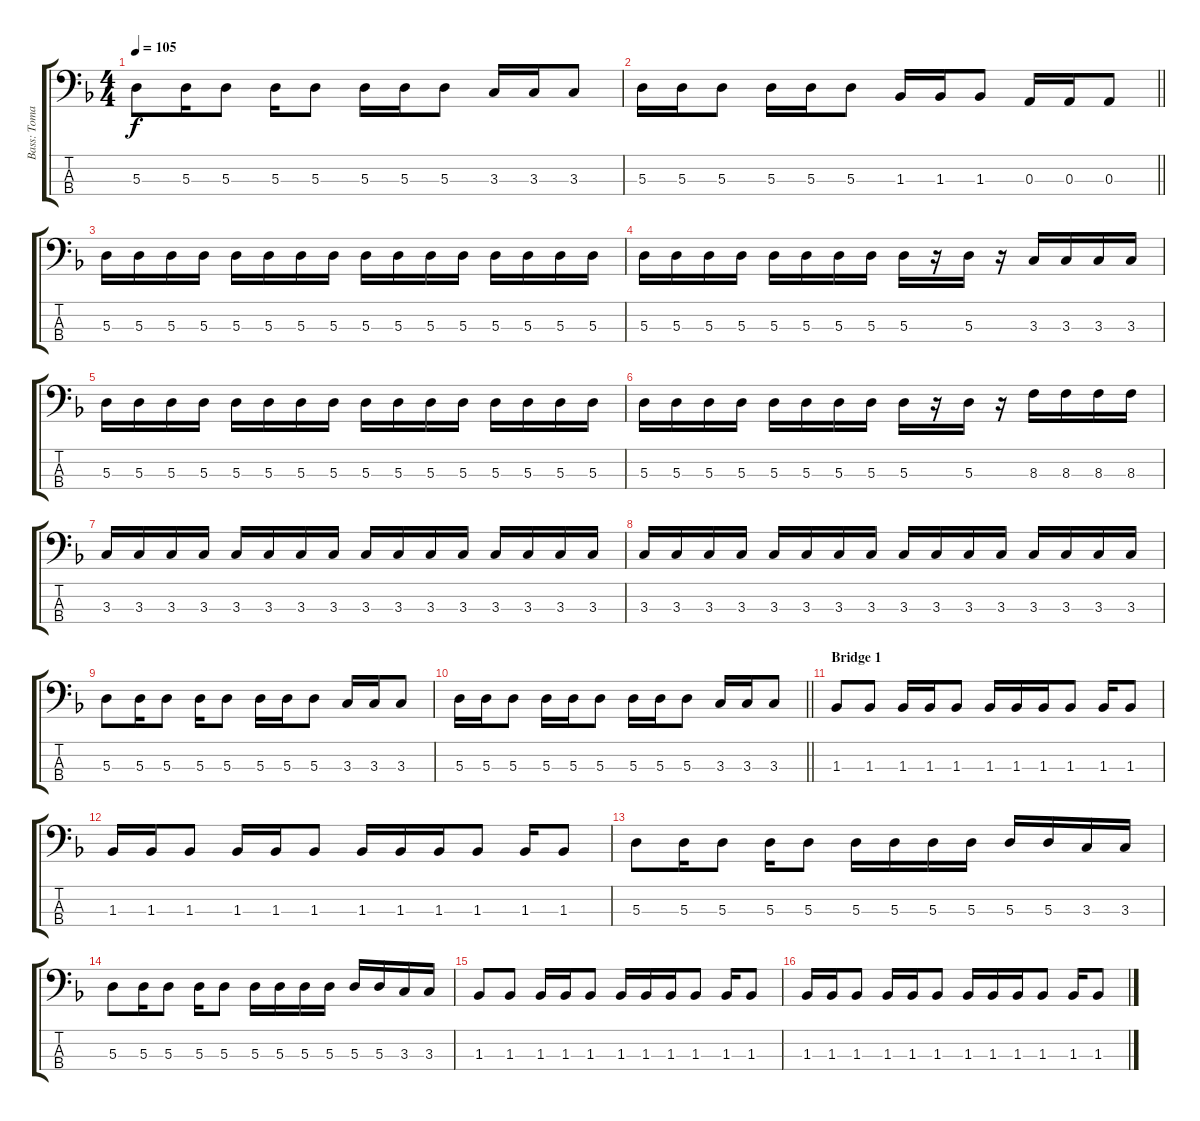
\track ("Bass: Tomas Stolt" "Bass: Toma") {instrument electricbassfinger}
\staff {score tabs}
\tuning (G2 D2 A1 E1) {hide}
\ts (4 4)
\tempo 105
\clef f4
\ks dminor
5.3.8{dy f} 5.3.16 5.3.8 5.3.16 5.3.8 5.3.16 5.3.16 5.3.8 3.3.16 3.3.16 3.3.8 |
\barLineRight lightlight
5.3.16 5.3.16 5.3.8 5.3.16 5.3.16 5.3.8 1.3.16 1.3.16 1.3.8 0.3.16 0.3.16 0.3.8 |
5.3.16 5.3.16 5.3.16 5.3.16 5.3.16 5.3.16 5.3.16 5.3.16 5.3.16 5.3.16 5.3.16 5.3.16 5.3.16 5.3.16 5.3.16 5.3.16 |
5.3.16 5.3.16 5.3.16 5.3.16 5.3.16 5.3.16 5.3.16 5.3.16 5.3.16 r.16 5.3.16 r.16 3.3.16 3.3.16 3.3.16 3.3.16 |
5.3.16 5.3.16 5.3.16 5.3.16 5.3.16 5.3.16 5.3.16 5.3.16 5.3.16 5.3.16 5.3.16 5.3.16 5.3.16 5.3.16 5.3.16 5.3.16 |
5.3.16 5.3.16 5.3.16 5.3.16 5.3.16 5.3.16 5.3.16 5.3.16 5.3.16 r.16 5.3.16 r.16 8.3.16 8.3.16 8.3.16 8.3.16 |
3.3.16 3.3.16 3.3.16 3.3.16 3.3.16 3.3.16 3.3.16 3.3.16 3.3.16 3.3.16 3.3.16 3.3.16 3.3.16 3.3.16 3.3.16 3.3.16 |
3.3.16 3.3.16 3.3.16 3.3.16 3.3.16 3.3.16 3.3.16 3.3.16 3.3.16 3.3.16 3.3.16 3.3.16 3.3.16 3.3.16 3.3.16 3.3.16 |
5.3.8 5.3.16 5.3.8 5.3.16 5.3.8 5.3.16 5.3.16 5.3.8 3.3.16 3.3.16 3.3.8 |
\barLineRight lightlight
5.3.16 5.3.16 5.3.8 5.3.16 5.3.16 5.3.8 5.3.16 5.3.16 5.3.8 3.3.16 3.3.16 3.3.8 |
\section ("" "Bridge 1")
1.3.8 1.3.8 1.3.16 1.3.16 1.3.8 1.3.16 1.3.16 1.3.16 1.3.8 1.3.16 1.3.8 |
1.3.16 1.3.16 1.3.8 1.3.16 1.3.16 1.3.8 1.3.16 1.3.16 1.3.16 1.3.8 1.3.16 1.3.8 |
5.3.8 5.3.16 5.3.8 5.3.16 5.3.8 5.3.16 5.3.16 5.3.16 5.3.16 5.3.16 5.3.16 3.3.16 3.3.16 |
5.3.8 5.3.16 5.3.8 5.3.16 5.3.8 5.3.16 5.3.16 5.3.16 5.3.16 5.3.16 5.3.16 3.3.16 3.3.16 |
1.3.8 1.3.8 1.3.16 1.3.16 1.3.8 1.3.16 1.3.16 1.3.16 1.3.8 1.3.16 1.3.8 |
1.3.16 1.3.16 1.3.8 1.3.16 1.3.16 1.3.8 1.3.16 1.3.16 1.3.16 1.3.8 1.3.16 1.3.8
